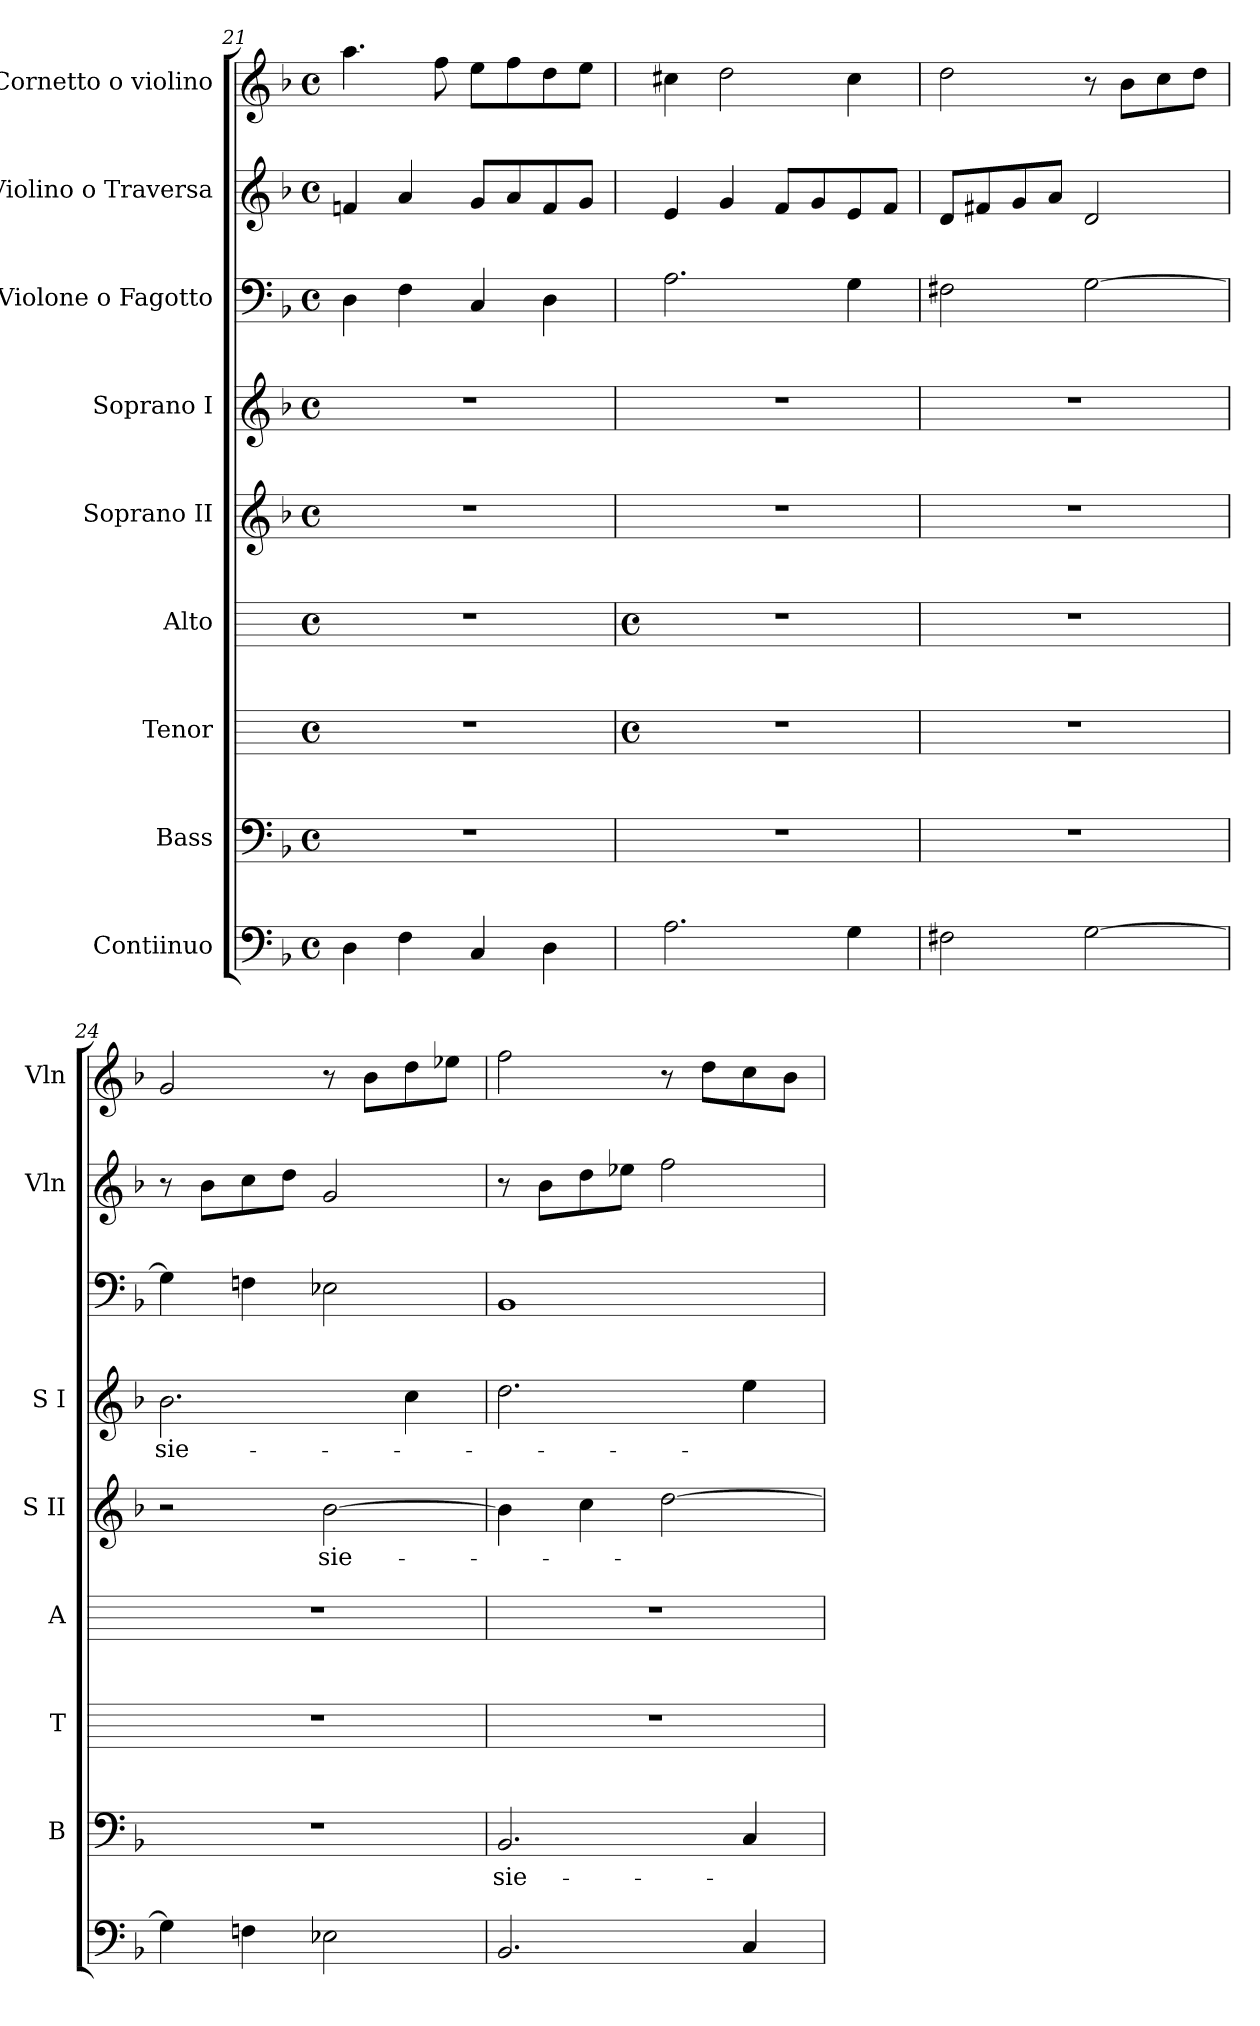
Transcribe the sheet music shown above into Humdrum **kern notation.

**kern	**kern	**text	**kern	**kern	**kern	**text	**kern	**text	**kern	**kern	**kern
*part9	*part8	*part8	*part7	*part6	*part5	*part5	*part4	*part4	*part3	*part2	*part1
*staff9	*staff8	*staff8	*staff7	*staff6	*staff5	*staff5	*staff4	*staff4	*staff3	*staff2	*staff1
*I"Contiinuo	*I"Bass	*	*I"Tenor	*I"Alto	*I"Soprano II	*	*I"Soprano I	*	*I"Violone o Fagotto	*I"Violino o Traversa	*I"Cornetto o violino
*	*I'B	*	*I'T	*I'A	*I'S II	*	*I'S I	*	*	*I'Vln	*I'Vln
*clefF4	*clefF4	*	*	*	*clefG2	*	*clefG2	*	*clefF4	*clefG2	*clefG2
*k[b-]	*k[b-]	*	*	*	*k[b-]	*	*k[b-]	*	*k[b-]	*k[b-]	*k[b-]
*F:	*F:	*	*	*	*F:	*	*F:	*	*F:	*F:	*F:
*M4/4	*M4/4	*	*M4/4	*M4/4	*M4/4	*	*M4/4	*	*M4/4	*M4/4	*M4/4
*met(c)	*met(c)	*	*met(c)	*met(c)	*met(c)	*	*met(c)	*	*met(c)	*met(c)	*met(c)
=21	=21	=21	=21	=21	=21	=21	=21	=21	=21	=21	=21
4D	1r	.	1r	1r	1r	.	1r	.	4D	4fn	4.aa
4F	.	.	.	.	.	.	.	.	4F	4a	.
.	.	.	.	.	.	.	.	.	.	.	8ff
4C	.	.	.	.	.	.	.	.	4C	8gL	8eeL
.	.	.	.	.	.	.	.	.	.	8a	8ff
4D	.	.	.	.	.	.	.	.	4D	8f	8dd
.	.	.	.	.	.	.	.	.	.	8gJ	8eeJ
!!LO:LB:g=z
=22	=22	=22	=22	=22	=22	=22	=22	=22	=22	=22	=22
*	*	*	*M4/4	*M4/4	*	*	*	*	*	*	*
*	*	*	*met(c)	*met(c)	*	*	*	*	*	*	*
2.A	1r	.	1r	1r	1r	.	1r	.	2.A	4e	4cc#X
.	.	.	.	.	.	.	.	.	.	4g	2dd
.	.	.	.	.	.	.	.	.	.	8fL	.
.	.	.	.	.	.	.	.	.	.	8g	.
4G	.	.	.	.	.	.	.	.	4G	8e	4cc#
.	.	.	.	.	.	.	.	.	.	8fJ	.
=23	=23	=23	=23	=23	=23	=23	=23	=23	=23	=23	=23
2F#X	1r	.	1r	1r	1r	.	1r	.	2F#X	8dL	2dd
.	.	.	.	.	.	.	.	.	.	8f#X	.
.	.	.	.	.	.	.	.	.	.	8g	.
.	.	.	.	.	.	.	.	.	.	8aJ	.
[2G	.	.	.	.	.	.	.	.	[2G	2d	8r
.	.	.	.	.	.	.	.	.	.	.	8b-L
.	.	.	.	.	.	.	.	.	.	.	8cc
.	.	.	.	.	.	.	.	.	.	.	8ddJ
=24	=24	=24	=24	=24	=24	=24	=24	=24	=24	=24	=24
!	!	!	!	!	!	!	!	!LO:LY:b	!	!	!
4G]	1r	.	1r	1r	2r	.	2.b-	sie-	4G]	8r	2g
.	.	.	.	.	.	.	.	.	.	8b-L	.
4Fn	.	.	.	.	.	.	.	.	4Fn	8cc	.
.	.	.	.	.	.	.	.	.	.	8ddJ	.
!	!	!	!	!	!	!LO:LY:b	!	!	!	!	!
2E-X	.	.	.	.	[2b-	sie-	.	.	2E-X	2g	8r
.	.	.	.	.	.	.	.	.	.	.	8b-L
.	.	.	.	.	.	.	4cc	.	.	.	8dd
.	.	.	.	.	.	.	.	.	.	.	8ee-XJ
=25	=25	=25	=25	=25	=25	=25	=25	=25	=25	=25	=25
!	!	!LO:LY:b	!	!	!	!	!	!	!	!	!
2.BB-	2.BB-	sie-	1r	1r	4b-]	.	2.dd	.	1BB-	8r	2ff
.	.	.	.	.	.	.	.	.	.	8b-L	.
.	.	.	.	.	4cc	.	.	.	.	8dd	.
.	.	.	.	.	.	.	.	.	.	8ee-XJ	.
.	.	.	.	.	[2dd	.	.	.	.	2ff	8r
.	.	.	.	.	.	.	.	.	.	.	8ddL
4C	4C	.	.	.	.	.	4ee	.	.	.	8cc
.	.	.	.	.	.	.	.	.	.	.	8b-J
=	=	=	=	=	=	=	=	=	=	=	=
*-	*-	*-	*-	*-	*-	*-	*-	*-	*-	*-	*-
